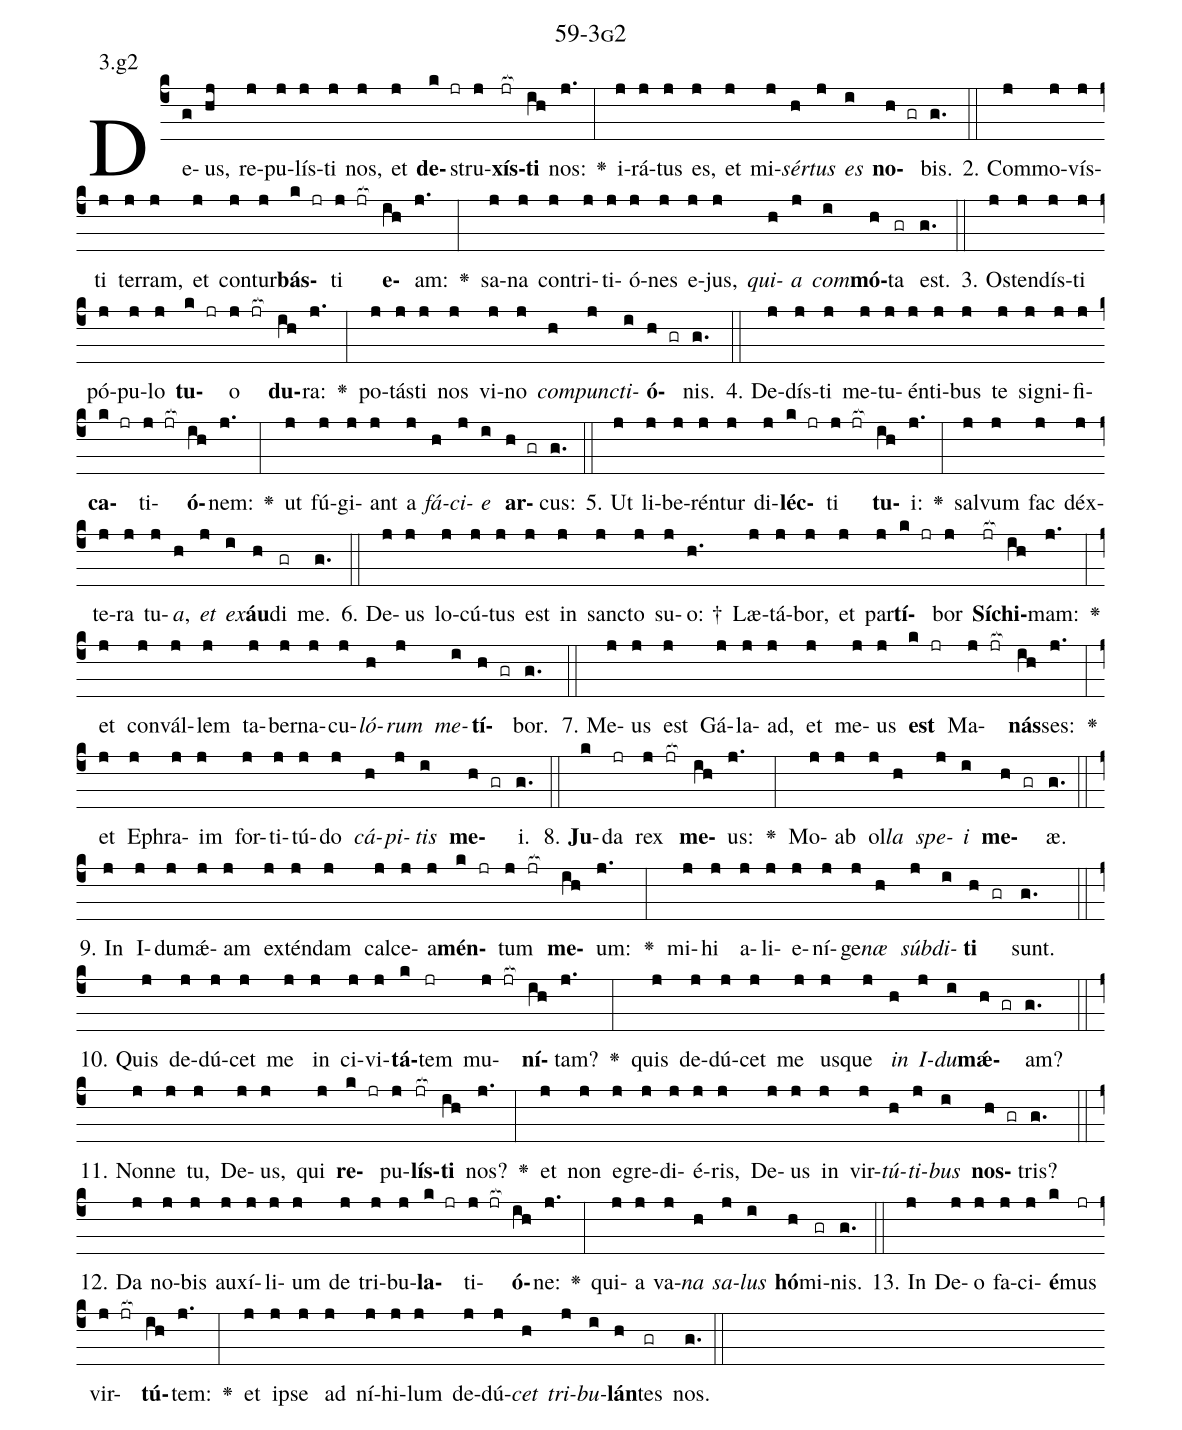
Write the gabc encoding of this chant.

name: 59-3g2;
annotation: 3.g2;
%%
(c4)De(g)us,(hj) re(j)pu(j)lís(j)ti(j) nos,(j) et(j) <b>de</b>(k jr)stru(j)<b>xís</b>(jr[ocb:1{])<b>ti</b>(ih[ocb:0}]) nos:(j.) <v>\greheightstar</v>(:) i(j)rá(j)tus(j) es,(j) et(j) mi(j)<i>sér</i>(h)<i>tus</i>(j) <i>es</i>(i) <b>no</b>(h gr)bis.(g.) (::)
2. Com(j)mo(j)vís(j)ti(j) ter(j)ram,(j) et(j) con(j)tur(j)<b>bás</b>(k jr)ti(j jr[ocb:1{]) <b>e</b>(ih[ocb:0}])am:(j.) <v>\greheightstar</v>(:) sa(j)na(j) con(j)tri(j)ti(j)ó(j)nes(j) e(j)jus,(j) <i>qui</i>(h)<i>a</i>(j) <i>com</i>(i)<b>mó</b>(h)ta(gr) est.(g.) (::)
3. Os(j)ten(j)dís(j)ti(j) pó(j)pu(j)lo(j) <b>tu</b>(k jr)o(j jr[ocb:1{]) <b>du</b>(ih[ocb:0}])ra:(j.) <v>\greheightstar</v>(:) po(j)tás(j)ti(j) nos(j) vi(j)no(j) <i>com</i>(h)<i>punc</i>(j)<i>ti</i>(i)<b>ó</b>(h gr)nis.(g.) (::)
4. De(j)dís(j)ti(j) me(j)tu(j)én(j)ti(j)bus(j) te(j) si(j)gni(j)fi(j)<b>ca</b>(k jr)ti(j jr[ocb:1{])<b>ó</b>(ih[ocb:0}])nem:(j.) <v>\greheightstar</v>(:) ut(j) fú(j)gi(j)ant(j) a(j) <i>fá</i>(h)<i>ci</i>(j)<i>e</i>(i) <b>ar</b>(h gr)cus:(g.) (::)
5. Ut(j) li(j)be(j)rén(j)tur(j) di(j)<b>léc</b>(k jr)ti(j jr[ocb:1{]) <b>tu</b>(ih[ocb:0}])i:(j.) <v>\greheightstar</v>(:) sal(j)vum(j) fac(j) déx(j)te(j)ra(j) tu(j)<i>a</i>,(h) <i>et</i>(j) <i>ex</i>(i)<b>áu</b>(h)di(gr) me.(g.) (::)
6. De(j)us(j) lo(j)cú(j)tus(j) est(j) in(j) sanc(j)to(j) su(j)o: †(h.) Læ(j)tá(j)bor,(j) et(j) par(j)<b>tí</b>(k jr)bor(j) <b>Sí</b>(jr[ocb:1{])<b>chi</b>(ih[ocb:0}])mam:(j.) <v>\greheightstar</v>(:) et(j) con(j)vál(j)lem(j) ta(j)ber(j)na(j)cu(j)<i>ló</i>(h)<i>rum</i>(j) <i>me</i>(i)<b>tí</b>(h gr)bor.(g.) (::)
7. Me(j)us(j) est(j) Gá(j)la(j)ad,(j) et(j) me(j)us(j) <b>est</b>(k jr) Ma(j jr[ocb:1{])<b>nás</b>(ih[ocb:0}])ses:(j.) <v>\greheightstar</v>(:) et(j) E(j)phra(j)im(j) for(j)ti(j)tú(j)do(j) <i>cá</i>(h)<i>pi</i>(j)<i>tis</i>(i) <b>me</b>(h gr)i.(g.) (::)
8. <b>Ju</b>(k)da(jr) rex(j jr[ocb:1{]) <b>me</b>(ih[ocb:0}])us:(j.) <v>\greheightstar</v>(:) Mo(j)ab(j) ol(j)<i>la</i>(h) <i>spe</i>(j)<i>i</i>(i) <b>me</b>(h gr)æ.(g.) (::)
9. In(j) I(j)du(j)mǽ(j)am(j) ex(j)tén(j)dam(j) cal(j)ce(j)a(j)<b>mén</b>(k jr)tum(j jr[ocb:1{]) <b>me</b>(ih[ocb:0}])um:(j.) <v>\greheightstar</v>(:) mi(j)hi(j) a(j)li(j)e(j)ní(j)ge(j)<i>næ</i>(h) <i>súb</i>(j)<i>di</i>(i)<b>ti</b>(h gr) sunt.(g.) (::)
10. Quis(j) de(j)dú(j)cet(j) me(j) in(j) ci(j)vi(j)<b>tá</b>(k)tem(jr) mu(j jr[ocb:1{])<b>ní</b>(ih[ocb:0}])tam?(j.) <v>\greheightstar</v>(:) quis(j) de(j)dú(j)cet(j) me(j) us(j)que(j) <i>in</i>(h) <i>I</i>(j)<i>du</i>(i)<b>mǽ</b>(h gr)am?(g.) (::)
11. Non(j)ne(j) tu,(j) De(j)us,(j) qui(j) <b>re</b>(k jr)pu(j)<b>lís</b>(jr[ocb:1{])<b>ti</b>(ih[ocb:0}]) nos?(j.) <v>\greheightstar</v>(:) et(j) non(j) e(j)gre(j)di(j)é(j)ris,(j) De(j)us(j) in(j) vir(j)<i>tú</i>(h)<i>ti</i>(j)<i>bus</i>(i) <b>nos</b>(h gr)tris?(g.) (::)
12. Da(j) no(j)bis(j) au(j)xí(j)li(j)um(j) de(j) tri(j)bu(j)<b>la</b>(k jr)ti(j jr[ocb:1{])<b>ó</b>(ih[ocb:0}])ne:(j.) <v>\greheightstar</v>(:) qui(j)a(j) va(j)<i>na</i>(h) <i>sa</i>(j)<i>lus</i>(i) <b>hó</b>(h)mi(gr)nis.(g.) (::)
13. In(j) De(j)o(j) fa(j)ci(j)<b>é</b>(k)mus(jr) vir(j jr[ocb:1{])<b>tú</b>(ih[ocb:0}])tem:(j.) <v>\greheightstar</v>(:) et(j) ip(j)se(j) ad(j) ní(j)hi(j)lum(j) de(j)dú(j)<i>cet</i>(h) <i>tri</i>(j)<i>bu</i>(i)<b>lán</b>(h)tes(gr) nos.(g.) (::)
